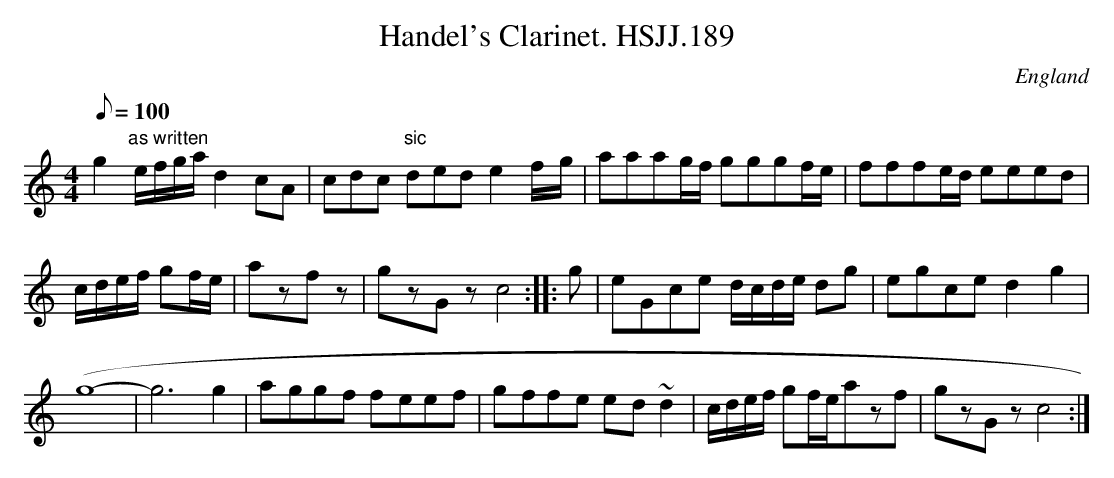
X:1
T:Handel's Clarinet. HSJJ.189
M:4/4
L:1/8
Q:100
O:England
K:C
g2"as written"e/f/g/a/d2cA|cdc"sic" ded e2 f/-g/|aaag/f/ gggf/e/|fffe/d/
eeed|!c/d/e/f/ gf/e/|azfz|gzGzc4:|
|:g|eGce d/c/d/e/ dg|egced2g2|!(g8-|g6g2|a-gg-f f-ee-f|g-ff-e e-d~d2|c/d/e/f/ gf/e/azf|gzGzc4:|]
